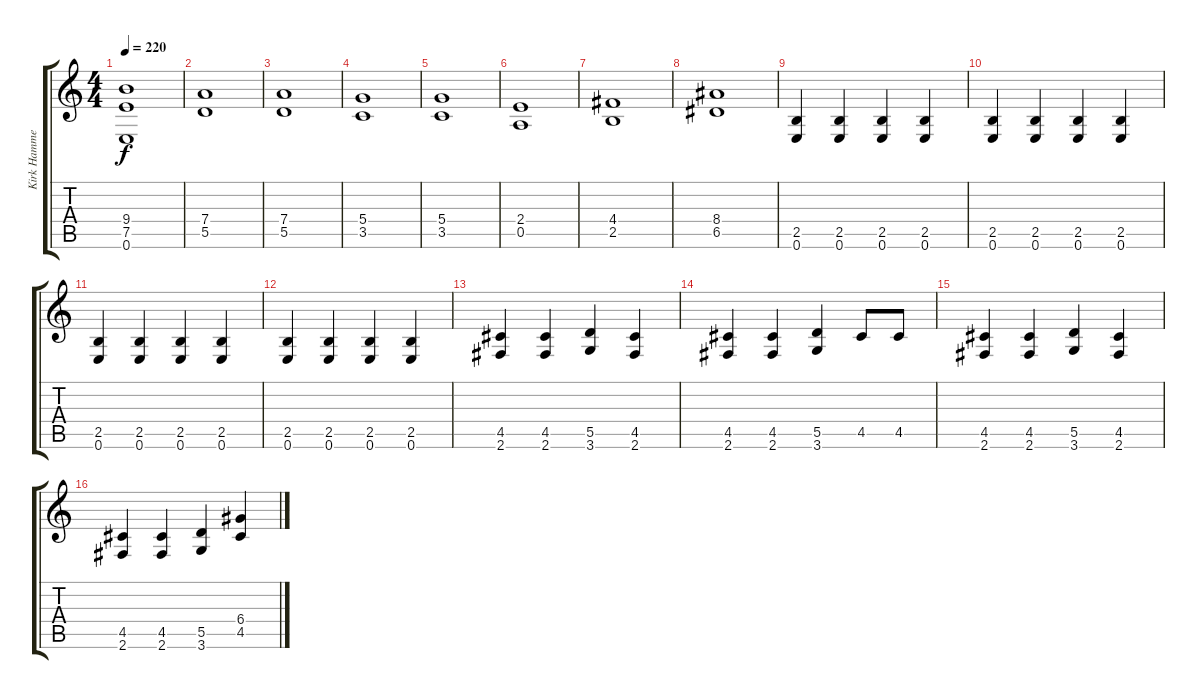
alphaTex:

\track ("Kirk Hammett Distortion" "Kirk Hamme") {instrument distortionguitar}
\staff {score tabs}
\tuning (E4 B3 G3 D3 A2 E2) {hide}
\ts (4 4)
\tempo 220
\clef g2
\ks c
(9.4 7.5 0.6).1{dy f} |
(7.4 5.5).1 |
(7.4 5.5).1 |
(5.4 3.5).1 |
(5.4 3.5).1 |
(2.4 0.5).1 |
(4.4 2.5).1 |
(8.4 6.5).1 |
(2.5 0.6).4 (2.5 0.6).4 (2.5 0.6).4 (2.5 0.6).4 |
(2.5 0.6).4 (2.5 0.6).4 (2.5 0.6).4 (2.5 0.6).4 |
(2.5 0.6).4 (2.5 0.6).4 (2.5 0.6).4 (2.5 0.6).4 |
(2.5 0.6).4 (2.5 0.6).4 (2.5 0.6).4 (2.5 0.6).4 |
(4.5 2.6).4 (4.5 2.6).4 (5.5 3.6).4 (4.5 2.6).4 |
(4.5 2.6).4 (4.5 2.6).4 (5.5 3.6).4 4.5.8 4.5.8 |
(4.5 2.6).4 (4.5 2.6).4 (5.5 3.6).4 (4.5 2.6).4 |
(4.5 2.6).4 (4.5 2.6).4 (5.5 3.6).4 (6.4 4.5).4
